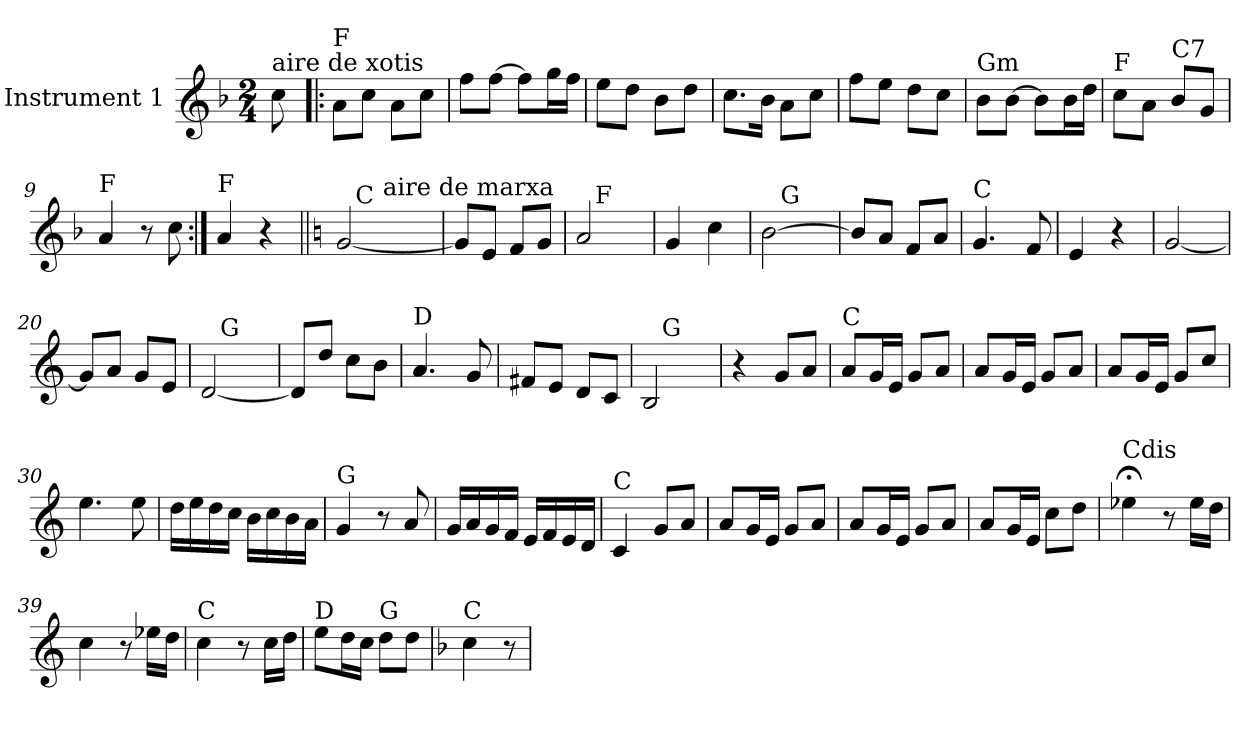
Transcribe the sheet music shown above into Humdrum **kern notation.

**kern
*part1
*staff1
*I"Instrument 1
*clefG2
*k[b-]
*F:
*M2/4
*MM80
=1
!LO:TX:t=aire de xotis
8cc\
=2!|:
!LO:TX:t=F
8a\L
8cc\J
8a\L
8cc\J
=3
8ff\L
[8ff\J
8ff\L]
16gg\L
16ff\JJ
=4
8ee\L
8dd\J
8b-\L
8dd\J
=5
8.cc\L
16b-\Jk
8a\L
8cc\J
=6
8ff\L
8ee\J
8dd\L
8cc\J
!!LO:LB:g=z
=7
!LO:TX:a:t=Gm
8b-\L
[8b-\J
8b-\L]
16b-\L
16dd\JJ
=8
!LO:TX:a:t=F
8cc\L
8a\J
!LO:TX:a:t=C7
8b-/L
8g/J
=9
!LO:TX:a:t=F
4a/
8r
8cc\
=10:|!
!LO:TX:a:t=F
4a/
4r
!!LO:LB:g=z
=11||
*k[]
*C:
!LO:TX:a:t=La Contradansa (B)
*^
*	*^
[2g/	16ryy	8.ryy
!	!LO:TX:a:t=C	!
.	4..ryy	.
!	!	!LO:TX:a:t=aire de marxa
.	.	4ryy
.	.	16ryy
*v	*v	*v
=12
8g/L]
8e/J
8f/L
8g/J
=13
*^
2a/	16ryy
!	!LO:TX:a:t=F
.	4..ryy
=14	=14
!LO:TX:a:t=C	!
*v	*v
4g/
4cc\
=15
*^
[2b\	16ryy
!	!LO:TX:a:t=G
.	4..ryy
*v	*v
=16
8b/L]
8a/J
8f/L
8a/J
!!LO:LB:g=z
=17
!LO:TX:a:t=C
4.g/
8f/
=18
4e/
4r
=19
[2g/
=20
8g/L]
8a/J
8g/L
8e/J
=21
*^
[2d/	16ryy
!	!LO:TX:a:t=G
.	4..ryy
*v	*v
=22
8d/L]
8dd/J
8cc\L
8b\J
!!LO:LB:g=z
=23
!LO:TX:a:t=D
4.a/
8g/
=24
8f#X/L
8e/J
8d/L
8c/J
=25
*^
2B/	16ryy
!	!LO:TX:a:t=G
.	4..ryy
*v	*v
=26
4r
8g/L
8a/J
=27
!LO:TX:a:t=C
8a/L
16g/L
16e/JJ
8g/L
8a/J
=28
8a/L
16g/L
16e/JJ
8g/L
8a/J
!!LO:LB:g=z
=29
8a/L
16g/L
16e/JJ
8g/L
8cc/J
=30
4.ee\
8ee\
=31
16dd\LL
16ee\
16dd\
16cc\JJ
16b\LL
16cc\
16b\
16a\JJ
=32
!LO:TX:a:t=G
4g/
8r
8a/
=33
16g/LL
16a/
16g/
16f/JJ
16e/LL
16f/
16e/
16d/JJ
!!LO:LB:g=z
=34
!LO:TX:a:t=C
4c/
8g/L
8a/J
=35
8a/L
16g/L
16e/JJ
8g/L
8a/J
=36
8a/L
16g/L
16e/JJ
8g/L
8a/J
=37
8a/L
16g/L
16e/JJ
8cc\L
8dd\J
=38
!LO:TX:a:t=Cdis
4ee-X;<\
8r
16ee-\LL
16dd\JJ
!!LO:LB:g=z
=39
4cc\
8r
16ee-X\LL
16dd\JJ
=40
!LO:TX:a:t=C
4cc\
8r
16cc\LL
16dd\JJ
=41
!LO:TX:a:t=D
8ee\L
16dd\L
16cc\JJ
!LO:TX:a:t=G
8dd\L
8dd\J
=42
*k[b-]
*F:
!LO:TX:a:t=C
4cc\
8r
=
*-
